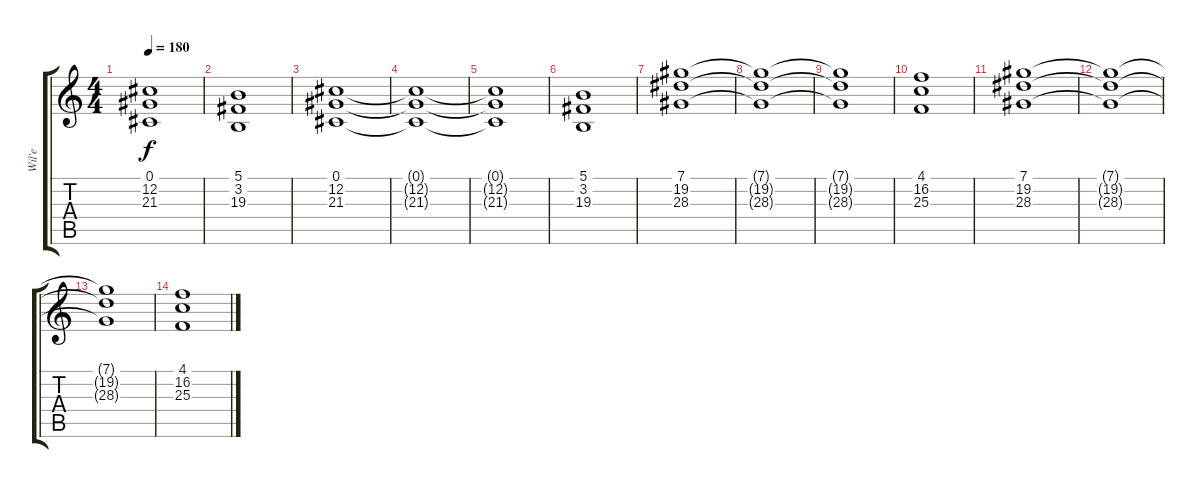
\track ("Wil'e" "Wil'e") {instrument stringensemble1}
\staff {score tabs}
\tuning (Db4 Ab3 E3 B2 Gb2 Db2) {hide}
\ts (4 4)
\tempo 180
\clef g2
\ks c
(0.1{t} 12.2{t} 21.3{t}).1{dy f} |
(5.1 3.2 19.3).1 |
(0.1 12.2 21.3).1 |
(0.1{t} 12.2{t} 21.3{t}).1 |
(0.1{t} 12.2{t} 21.3{t}).1 |
(5.1 3.2 19.3).1 |
(7.1 19.2 28.3).1 |
(7.1{t} 19.2{t} 28.3{t}).1 |
(7.1{t} 19.2{t} 28.3{t}).1 |
(4.1 16.2 25.3).1 |
(7.1 19.2 28.3).1 |
(7.1{t} 19.2{t} 28.3{t}).1 |
(7.1{t} 19.2{t} 28.3{t}).1 |
(4.1 16.2 25.3).1
